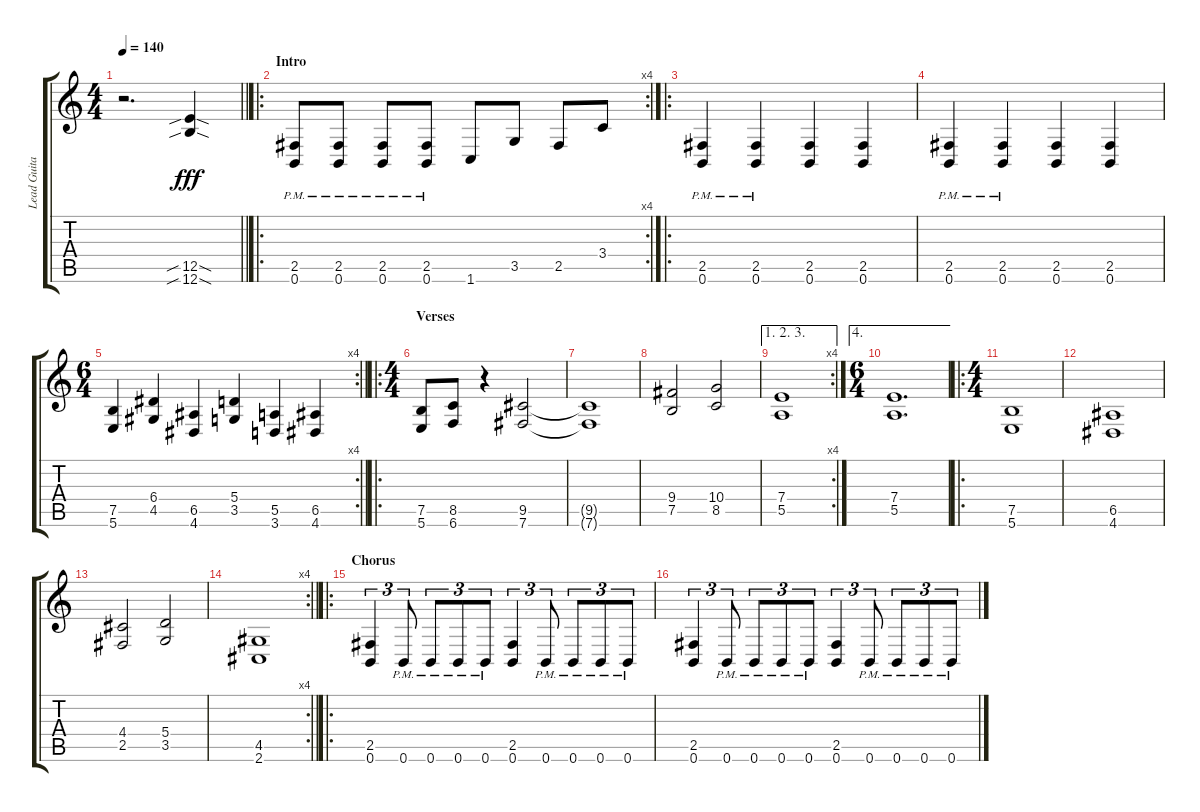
\track ("Lead Guitar" "Lead Guita") {instrument distortionguitar}
\staff {score tabs}
\tuning (B3 Gb3 D3 A2 E2 B1) {hide}
\ts (4 4)
\tempo 140
\clef g2
\barLineRight lightlight
\ks c
r.2{d dy fff instrument distortionguitar} (12.5{sib sod} 12.6{sib sod}).4 |
\ro
\rc 4
\section ("" "Intro")
(2.5{pm} 0.6{pm}).8 (2.5{pm} 0.6{pm}).8 (2.5{pm} 0.6{pm}).8 (2.5{pm} 0.6{pm}).8 1.6.8 3.5.8 2.5.8 3.4.8 |
\ro
(2.5{pm} 0.6{pm}).4 (2.5{pm} 0.6{pm}).4 (2.5 0.6).4 (2.5 0.6).4 |
(2.5{pm} 0.6{pm}).4 (2.5{pm} 0.6{pm}).4 (2.5 0.6).4 (2.5 0.6).4 |
\rc 4
\ts (6 4)
\barLineRight lightlight
(7.5 5.6).4 (6.4 4.5).4 (6.5 4.6).4 (5.4 3.5).4 (5.5 3.6).4 (6.5 4.6).4 |
\ro
\ts (4 4)
\section ("" "Verses")
(7.5 5.6).8 (8.5 6.6).8 r.4 (9.5 7.6).2 |
(9.5{t} 7.6{t}).1 |
(9.4 7.5).2 (10.4 8.5).2 |
\ae (1 2 3)
\rc 4
(7.4 5.5).1 |
\ae 4
\ts (6 4)
(7.4 5.5).1{d} |
\ro
\ts (4 4)
(7.5 5.6).1 |
(6.5 4.6).1 |
(4.4 2.5).2 (5.4 3.5).2 |
\rc 4
\barLineRight lightlight
(4.5 2.6).1 |
\ro
\section ("" "Chorus")
(2.5 0.6).4{tu (3 2)} 0.6{pm}.8{tu (3 2)} 0.6{pm}.8{tu (3 2)} 0.6{pm}.8{tu (3 2)} 0.6{pm}.8{tu (3 2)} (2.5 0.6).4{tu (3 2)} 0.6{pm}.8{tu (3 2)} 0.6{pm}.8{tu (3 2)} 0.6{pm}.8{tu (3 2)} 0.6{pm}.8{tu (3 2)} |
(2.5 0.6).4{tu (3 2)} 0.6{pm}.8{tu (3 2)} 0.6{pm}.8{tu (3 2)} 0.6{pm}.8{tu (3 2)} 0.6{pm}.8{tu (3 2)} (2.5 0.6).4{tu (3 2)} 0.6{pm}.8{tu (3 2)} 0.6{pm}.8{tu (3 2)} 0.6{pm}.8{tu (3 2)} 0.6{pm}.8{tu (3 2)}
